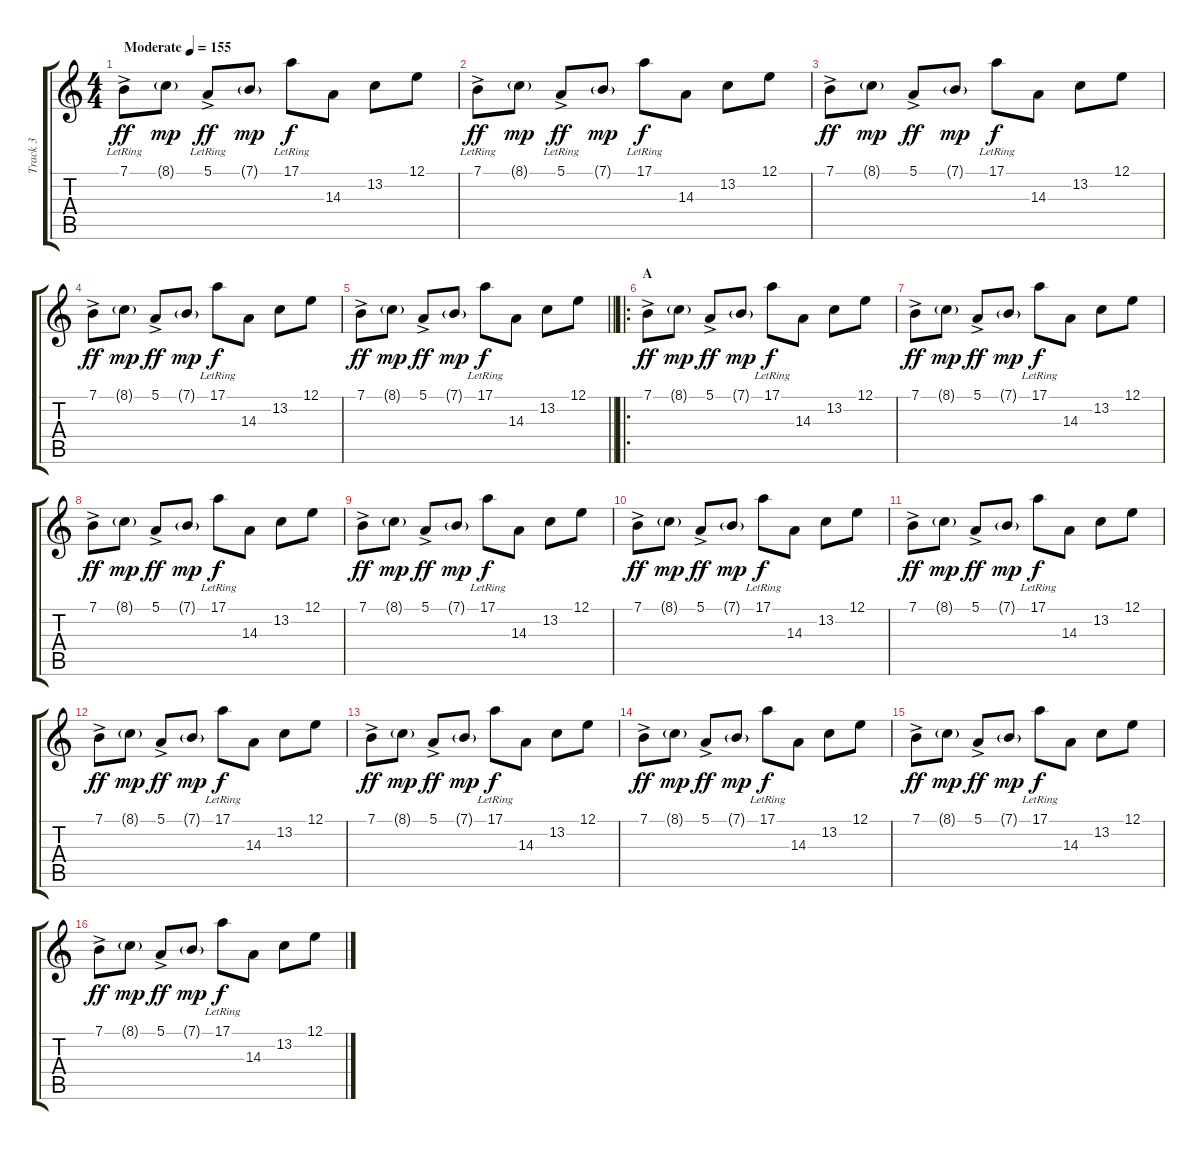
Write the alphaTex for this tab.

\track ("Track 3" "Track 3") {instrument kalimba}
\staff {score tabs}
\tuning (E4 B3 G3 D3 A2 E2) {hide}
\ts (4 4)
\tempo (155 "Moderate")
\clef g2
\ks c
7.1{ac lr}.8{dy ff volume 5 instrument kalimba} 8.1{g}.8{dy mp volume 11} 5.1{ac lr}.8{dy ff} 7.1{g}.8{dy mp} 17.1{lr}.8{dy f} 14.3.8 13.2.8 12.1.8 |
7.1{ac lr}.8{dy ff} 8.1{g}.8{dy mp} 5.1{ac lr}.8{dy ff} 7.1{g}.8{dy mp} 17.1{lr}.8{dy f} 14.3.8 13.2.8 12.1.8 |
7.1{ac}.8{dy ff} 8.1{g}.8{dy mp} 5.1{ac}.8{dy ff} 7.1{g}.8{dy mp} 17.1{lr}.8{dy f} 14.3.8 13.2.8 12.1.8 |
7.1{ac}.8{dy ff} 8.1{g}.8{dy mp} 5.1{ac}.8{dy ff} 7.1{g}.8{dy mp} 17.1{lr}.8{dy f} 14.3.8 13.2.8 12.1.8 |
\barLineRight lightlight
7.1{ac}.8{dy ff} 8.1{g}.8{dy mp} 5.1{ac}.8{dy ff} 7.1{g}.8{dy mp} 17.1{lr}.8{dy f} 14.3.8 13.2.8 12.1.8 |
\ro
\section ("" "A")
7.1{ac}.8{dy ff} 8.1{g}.8{dy mp} 5.1{ac}.8{dy ff} 7.1{g}.8{dy mp} 17.1{lr}.8{dy f} 14.3.8 13.2.8 12.1.8 |
7.1{ac}.8{dy ff} 8.1{g}.8{dy mp} 5.1{ac}.8{dy ff} 7.1{g}.8{dy mp} 17.1{lr}.8{dy f} 14.3.8 13.2.8 12.1.8 |
7.1{ac}.8{dy ff} 8.1{g}.8{dy mp} 5.1{ac}.8{dy ff} 7.1{g}.8{dy mp} 17.1{lr}.8{dy f} 14.3.8 13.2.8 12.1.8 |
7.1{ac}.8{dy ff} 8.1{g}.8{dy mp} 5.1{ac}.8{dy ff} 7.1{g}.8{dy mp} 17.1{lr}.8{dy f} 14.3.8 13.2.8 12.1.8 |
7.1{ac}.8{dy ff} 8.1{g}.8{dy mp} 5.1{ac}.8{dy ff} 7.1{g}.8{dy mp} 17.1{lr}.8{dy f} 14.3.8 13.2.8 12.1.8 |
7.1{ac}.8{dy ff} 8.1{g}.8{dy mp} 5.1{ac}.8{dy ff} 7.1{g}.8{dy mp} 17.1{lr}.8{dy f} 14.3.8 13.2.8 12.1.8 |
7.1{ac}.8{dy ff} 8.1{g}.8{dy mp} 5.1{ac}.8{dy ff} 7.1{g}.8{dy mp} 17.1{lr}.8{dy f} 14.3.8 13.2.8 12.1.8 |
7.1{ac}.8{dy ff} 8.1{g}.8{dy mp} 5.1{ac}.8{dy ff} 7.1{g}.8{dy mp} 17.1{lr}.8{dy f} 14.3.8 13.2.8 12.1.8 |
7.1{ac}.8{dy ff} 8.1{g}.8{dy mp} 5.1{ac}.8{dy ff} 7.1{g}.8{dy mp} 17.1{lr}.8{dy f} 14.3.8 13.2.8 12.1.8 |
7.1{ac}.8{dy ff} 8.1{g}.8{dy mp} 5.1{ac}.8{dy ff} 7.1{g}.8{dy mp} 17.1{lr}.8{dy f} 14.3.8 13.2.8 12.1.8 |
7.1{ac}.8{dy ff} 8.1{g}.8{dy mp} 5.1{ac}.8{dy ff} 7.1{g}.8{dy mp} 17.1{lr}.8{dy f} 14.3.8 13.2.8 12.1.8
